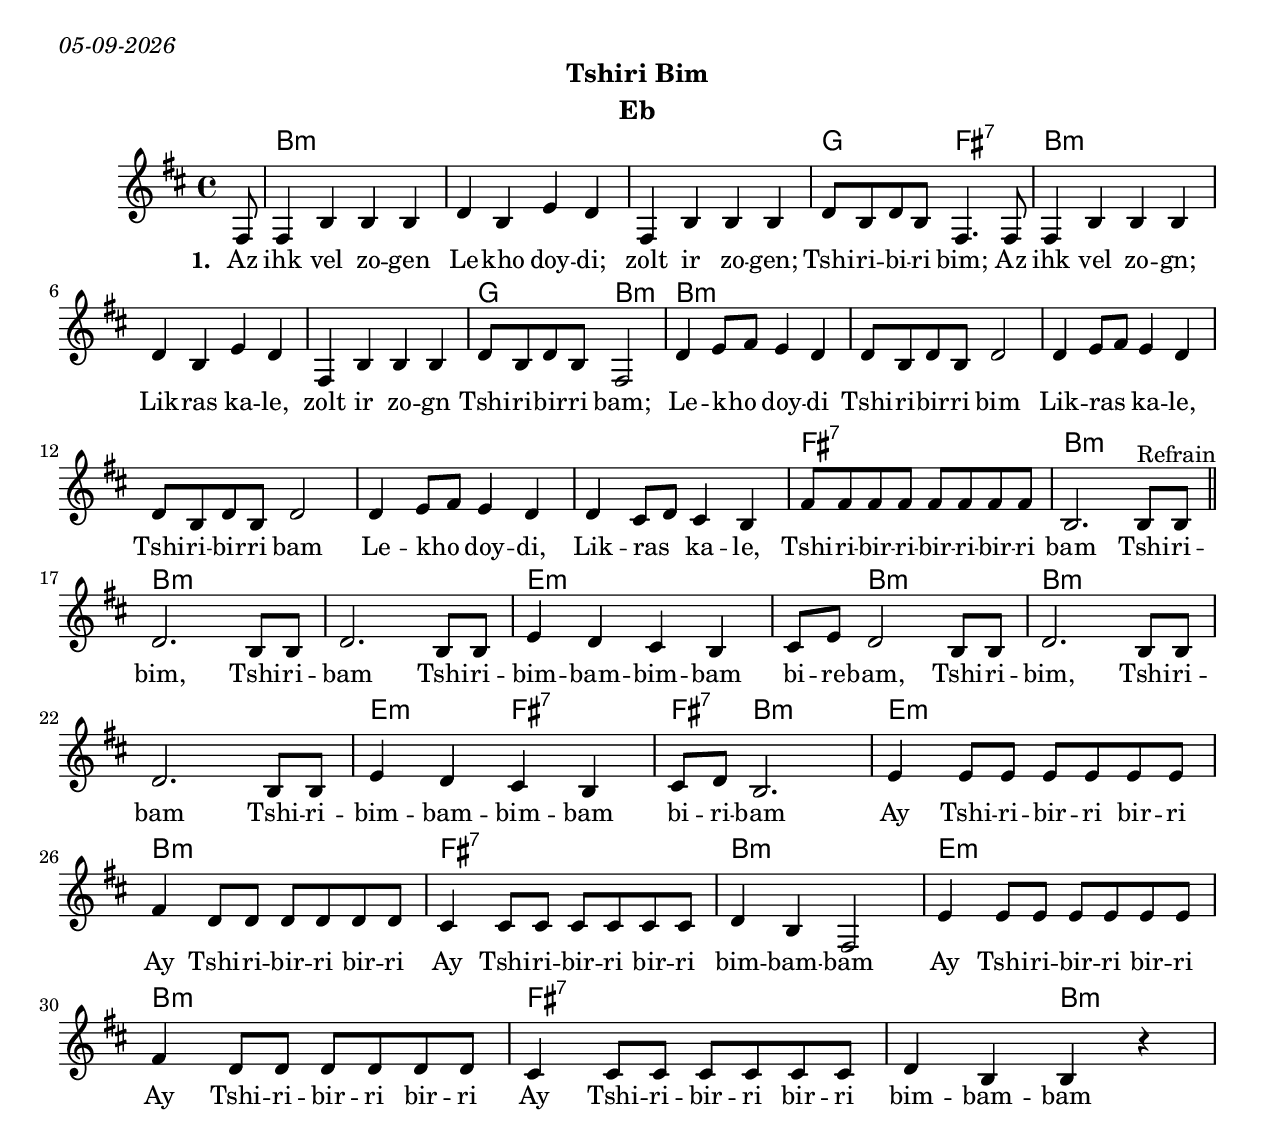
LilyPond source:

\version "2.18.0"
\include "english.ly"
\pointAndClickOff
\paper{
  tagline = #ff
  print-all-headers = ##t
  #(set-paper-size "letter")
}
date = #(strftime "%d-%m-%Y" (localtime (current-time)))

\markup{ \italic{ \date }  }

%\markup{ Got something to say? }

global = {
  \clef treble
  \key g \minor
  \time 4/4
  \set Score.markFormatter = #format-mark-box-alphabet
}

%#################################### Melody ########################
%melody =  \transpose c d \relative c {  %transpose for clarinet
melody = \relative c {
  \global
  \partial 8 d8   %lead in notes
   d4 g g g
   bf g c bf
   d, g g g
   bf8 g bf g d4.d8

   d4 g g g
   bf g c bf
   d, g g g
   bf8 g bf g d2

   bf'4 c8 d c4 bf
   bf8 g bf g bf2
   bf4 c8 d c4 bf
   bf8 g bf g bf2

   bf4 c8 d c4 bf
   bf4 a8 bf a4 g
   d'8 d d d d d d d
   g,2.   g8 ^Refrain g
   \break
   %refrain
   bf2. g8 g
   bf2. g8 g
   c4 bf a g



   a8 c bf2 g8 g

   bf2. g8 g
   \break
   bf2. g8 g
   c4 bf a g
   a8 bf g2.

   c4 c8 c c c c c|
   \break
   d4 bf8 bf bf bf bf bf
   a4 a8 a a a a a
   bf4 g d2


   c'4 c8 c c c c c|
   d4 bf8 bf bf bf bf bf
   a4 a8 a a a a a
   bf4 g g r


}
%################################# Lyrics #####################
\addlyrics{ \set stanza = #"1. "

    Az ihk vel zo -- gen Le -- kho doy -- di;
    zolt ir zo -- gen; Tshi -- ri -- bi -- ri bim;
    Az ihk vel zo -- gn; Lik -- ras ka -- le,
    zolt ir zo -- gn Tshi -- ri -- bir -- ri bam;

    Le -- kho _ doy -- di Tshi -- ri -- bir -- ri bim
    Lik -- ras  _ ka -- le, Tshi -- ri -- bir -- ri bam

     Le -- kho _ doy -- di, Lik -- ras  _ ka -- le,
     Tshi -- ri -- bir -- ri -- bir -- ri -- bir -- ri bam
     % refrain
     Tshi -- ri -- bim, Tshi -- ri -- bam
     Tshi -- ri -- bim -- bam -- bim -- bam
     bi -- re -- bam,

     Tshi -- ri -- bim, Tshi -- ri -- bam
     Tshi -- ri -- bim -- bam -- bim -- bam bi -- ri -- bam

     Ay Tshi -- ri -- bir -- ri  bir -- ri
     Ay Tshi -- ri -- bir -- ri  bir -- ri
     Ay Tshi -- ri -- bir -- ri  bir -- ri
     bim -- bam -- bam

     Ay Tshi -- ri -- bir -- ri  bir -- ri
     Ay Tshi -- ri -- bir -- ri  bir -- ri
     Ay Tshi -- ri -- bir -- ri  bir -- ri
       bim -- bam -- bam
}
 %################################# Chords #######################
harmonies = \chordmode {
  s8
  g1*3:m
  ef2 d2:7
  g1*3:m
  ef2 g2:m
  g1*6:m
  d1:7
  g1:m \bar"||"
  %b
  g1*2:m
  c4*5:m
  g4*3:m
  g1*2:m
  c2:m d2:7
  d4:7 g4*3:m
  c1:m
  g1:m
  d1:7
  g1:m
  c1:m
  g1:m
  d2*3:7

  g2:m
}

\score {\transpose c a
  <<
    \new ChordNames {
      \set chordChanges = ##f
      \transpose g d \harmonies
    }
    \new Staff  \transpose g d \melody
  >>
  \header{
    title= ""
    subtitle="Tshiri Bim"
    composer= ""
    instrument = "Eb"
    arranger= ""
  }
  \layout{indent = 1.0\cm}
  \midi {
    \tempo 4 = 120

    % \midi { }
  }
}
%{
% more verses:
\markup{}
\markup {
  \fill-line {
    \hspace #0.1 % distance from left margin
    \column {
      \line { "1."
	\column {
	  ""
	}
      }
      \hspace #0.2 % vertical distance between verses
      \line { "2."
	\column {
	 ""
	}
      }
    }
    \hspace #0.1  % horiz. distance between columns
    \column {
      \line { "3."
	\column {
	  ""
	}
      }
      \hspace #0.2 % distance between verses
      \line { "4."
	\column {
	 ""
	}
      }
    }
    \hspace #0.1 % distance to right margin
  }
}

%}
